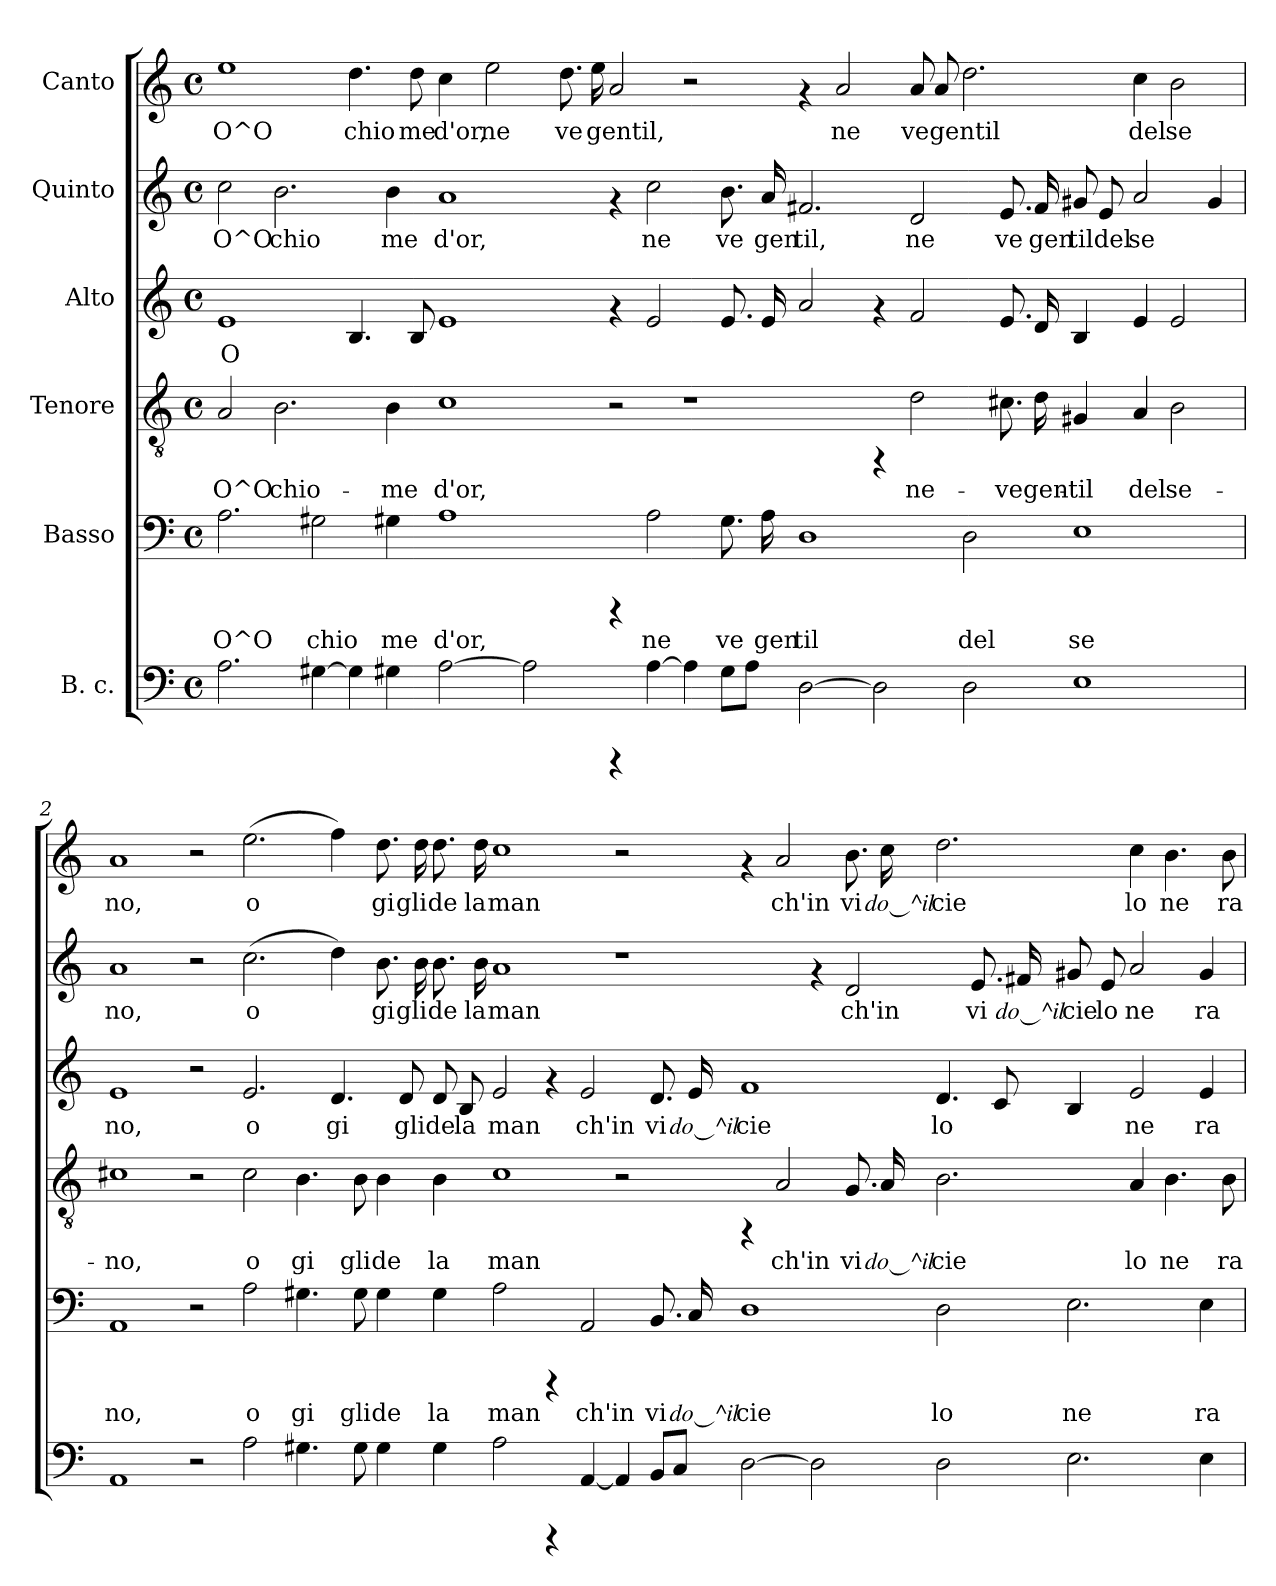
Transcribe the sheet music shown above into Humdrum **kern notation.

**kern	**kern	**text	**kern	**text	**kern	**text	**kern	**text	**kern	**text
*part6	*part5	*part5	*part4	*part4	*part3	*part3	*part2	*part2	*part1	*part1
*staff6	*staff5	*staff5	*staff4	*staff4	*staff3	*staff3	*staff2	*staff2	*staff1	*staff1
*I"B. c.	*I"Basso	*	*I"Tenore	*	*I"Alto	*	*I"Quinto	*	*I"Canto	*
!!LO:PB:g=z
*stria5	*stria5	*	*stria5	*	*stria5	*	*stria5	*	*stria5	*
*clefF4	*clefF4	*	*clefGv2	*	*clefG2	*	*clefG2	*	*clefG2	*
*k[]	*k[]	*	*k[]	*	*k[]	*	*k[]	*	*k[]	*
*C:	*C:	*	*C:	*	*C:	*	*C:	*	*C:	*
*M4/4	*M4/4	*	*M4/4	*	*M4/4	*	*M4/4	*	*M4/4	*
*met(c)	*met(c)	*	*met(c)	*	*met(c)	*	*met(c)	*	*met(c)	*
=1	=1	=1	=1	=1	=1	=1	=1	=1	=1	=1
!	!	!LO:LY:b:rj	!	!LO:LY:b:rj	!	!LO:LY:b:rj	!	!LO:LY:b:rj	!	!LO:LY:b:rj
2.A\	2.A\	O^O	2A/	O^O	1e	O	2cc\	O^O	1ee	O^O
!	!	!	!	!LO:LY:b:rj	!	!	!	!LO:LY:b:rj	!	!
.	.	.	2.B\	chio-	.	.	2.b\	chio	.	.
!	!	!LO:LY:b:rj	!	!	!	!	!	!	!	!
[>4G#X\	2G#X\	chio	.	.	.	.	.	.	.	.
!	!	!	!	!	!	!LO:LY:b:rj	!	!	!	!LO:LY:b:rj
4G#\]	.	.	.	.	4.B/	.	.	.	4.dd\	chio
!	!	!LO:LY:b:rj	!	!LO:LY:b:rj	!	!	!	!LO:LY:b:rj	!	!
4G#X\	4G#X\	me	4B\	-me	.	.	4b\	me	.	.
!	!	!	!	!	!	!LO:LY:b:rj	!	!	!	!LO:LY:b:rj
.	.	.	.	.	8B/	.	.	.	8dd\	me
!	!	!LO:LY:b:rj	!	!LO:LY:b:rj	!	!LO:LY:b:rj	!	!LO:LY:b:rj	!	!LO:LY:b:rj
[>2A\	1A	d'or,	1c	d'or,	1e	.	1a	d'or,	4cc\	d'or,
!	!	!	!	!	!	!	!	!	!	!LO:LY:b:rj
.	.	.	.	.	.	.	.	.	2ee\	ne
2A\]	.	.	.	.	.	.	.	.	.	.
!	!	!	!	!	!	!	!	!	!	!LO:LY:b:rj
.	.	.	.	.	.	.	.	.	8.dd\	ve
!	!	!	!	!	!	!	!	!	!	!LO:LY:b:rj
.	.	.	.	.	.	.	.	.	16ee\	gentil,
!	!	!	!	!	!	!	!	!	!	!LO:LY:b:rj
4rCCC	4rCCC	.	2r	.	4rf	.	4rf	.	2a/	.
!	!	!LO:LY:b:rj	!	!	!	!LO:LY:b:rj	!	!LO:LY:b:rj	!	!
[>4A\	2A\	ne	.	.	2e/	.	2cc\	ne	.	.
4A\]	.	.	1r	.	.	.	.	.	2r	.
!	!	!LO:LY:b:rj	!	!	!	!LO:LY:b:rj	!	!LO:LY:b:rj	!	!
8G#\L	8.G#\	ve	.	.	8.e/	.	8.b\	ve	.	.
8A\J	.	.	.	.	.	.	.	.	.	.
!	!	!LO:LY:b:rj	!	!	!	!LO:LY:b:rj	!	!LO:LY:b:rj	!	!
.	16A\	gen	.	.	16e/	.	16a/	gen	.	.
!	!	!LO:LY:b:rj	!	!	!	!LO:LY:b:rj	!	!LO:LY:b:rj	!	!
[>2D\	1D	til	.	.	2a/	.	2.f#X/	til,	4rf	.
!	!	!	!	!	!	!	!	!	!	!LO:LY:b:rj
.	.	.	.	.	.	.	.	.	2a/	ne
2D\]	.	.	4rFF	.	4rf	.	.	.	.	.
!	!	!	!	!LO:LY:b:rj	!	!LO:LY:b:rj	!	!LO:LY:b:rj	!	!LO:LY:b:rj
.	.	.	2d\	ne-	2f/	.	2d/	ne	8a/	ve
!	!	!	!	!	!	!	!	!	!	!LO:LY:b:rj
.	.	.	.	.	.	.	.	.	8a/	gentil
!	!	!LO:LY:b:rj	!	!	!	!	!	!	!	!LO:LY:b:rj
2D\	2D\	del	.	.	.	.	.	.	2.dd\	.
!	!	!	!	!LO:LY:b:rj	!	!LO:LY:b:rj	!	!LO:LY:b:rj	!	!
.	.	.	8.c#X\	-ve	8.e/	.	8.e/	ve	.	.
!	!	!	!	!LO:LY:b:rj	!	!LO:LY:b:rj	!	!LO:LY:b:rj	!	!
.	.	.	16d\	gen-	16d/	.	16f#/	gen	.	.
!	!	!LO:LY:b:rj	!	!LO:LY:b:rj	!	!LO:LY:b:rj	!	!LO:LY:b:rj	!	!
1E	1E	se	4G#X/	-til	4B/	.	8g#X/	til	.	.
!	!	!	!	!	!	!	!	!LO:LY:b:rj	!	!
.	.	.	.	.	.	.	8e/	del	.	.
!	!	!	!	!LO:LY:b:rj	!	!LO:LY:b:rj	!	!LO:LY:b:rj	!	!LO:LY:b:rj
.	.	.	4A/	del	4e/	.	2a/	se	4cc\	del
!	!	!	!	!LO:LY:b:rj	!	!LO:LY:b:rj	!	!	!	!LO:LY:b:rj
.	.	.	2B\	se-	2e/	.	.	.	2b\	se
!	!	!	!	!	!	!	!	!LO:LY:b:rj	!	!
.	.	.	.	.	.	.	4g#/	.	.	.
!!LO:PB:g=z
=2	=2	=2	=2	=2	=2	=2	=2	=2	=2	=2
!	!	!LO:LY:b:rj	!	!LO:LY:b:rj	!	!LO:LY:b:rj	!	!LO:LY:b:rj	!	!LO:LY:b:rj
1AA	1AA	no,	1c#X	-no,	1e	no,	1a	no,	1a	no,
2r	2r	.	2r	.	2r	.	2r	.	2r	.
!	!	!LO:LY:b:rj	!	!LO:LY:b:rj	!	!LO:LY:b:rj	!	!LO:LY:b:rj	!	!LO:LY:b:rj
2A\	2A\	o	2c#\	o	2.e/	o	(>2.cc\	o	(>2.ee\	o
!	!	!LO:LY:b:rj	!	!LO:LY:b:rj	!	!	!	!	!	!
4.G#X\	4.G#X\	gi	4.B\	gi	.	.	.	.	.	.
!	!	!	!	!	!	!LO:LY:b:rj	!	!LO:LY:b:rj	!	!LO:LY:b:rj
.	.	.	.	.	4.d/	gi	4dd\)	.	4ff\)	.
!	!	!LO:LY:b:rj	!	!LO:LY:b:rj	!	!	!	!	!	!
8G#\	8G#\	gli	8B\	gli	.	.	.	.	.	.
!	!	!LO:LY:b:rj	!	!LO:LY:b:rj	!	!	!	!LO:LY:b:rj	!	!LO:LY:b:rj
4G#\	4G#\	de	4B\	de	.	.	8.b\	gi	8.dd\	gi
!	!	!	!	!	!	!LO:LY:b:rj	!	!	!	!
.	.	.	.	.	8d/	gli	.	.	.	.
!	!	!	!	!	!	!	!	!LO:LY:b:rj	!	!LO:LY:b:rj
.	.	.	.	.	.	.	16b\	gli	16dd\	gli
!	!	!LO:LY:b:rj	!	!LO:LY:b:rj	!	!LO:LY:b:rj	!	!LO:LY:b:rj	!	!LO:LY:b:rj
4G#\	4G#\	la	4B\	la	8d/	de	8.b\	de	8.dd\	de
!	!	!	!	!	!	!LO:LY:b:rj	!	!	!	!
.	.	.	.	.	8B/	la	.	.	.	.
!	!	!	!	!	!	!	!	!LO:LY:b:rj	!	!LO:LY:b:rj
.	.	.	.	.	.	.	16b\	la	16dd\	la
!	!	!LO:LY:b:rj	!	!LO:LY:b:rj	!	!LO:LY:b:rj	!	!LO:LY:b:rj	!	!LO:LY:b:rj
2A\	2A\	man	1c#	man	2e/	man	1a	man	1cc	man
4rCCC	4rCCC	.	.	.	4rf	.	.	.	.	.
!	!	!LO:LY:b:rj	!	!	!	!LO:LY:b:rj	!	!	!	!
[<4AA/	2AA/	ch'in	.	.	2e/	ch'in	.	.	.	.
4AA/]	.	.	2r	.	.	.	1r	.	2r	.
!	!	!LO:LY:b:rj	!	!	!	!LO:LY:b:rj	!	!	!	!
8BB/L	8.BB/	vi	.	.	8.d/	vi	.	.	.	.
8C/J	.	.	.	.	.	.	.	.	.	.
!	!	!LO:LY:b:rj	!	!	!	!LO:LY:b:rj	!	!	!	!
.	16C/	do‿^il	.	.	16e/	do‿^il	.	.	.	.
!	!	!LO:LY:b:rj	!	!	!	!LO:LY:b:rj	!	!	!	!
[>2D\	1D	cie	4rFF	.	1f	cie	.	.	4rf	.
!	!	!	!	!LO:LY:b:rj	!	!	!	!	!	!LO:LY:b:rj
.	.	.	2A/	ch'in	.	.	.	.	2a/	ch'in
2D\]	.	.	.	.	.	.	4rf	.	.	.
!	!	!	!	!LO:LY:b:rj	!	!	!	!LO:LY:b:rj	!	!LO:LY:b:rj
.	.	.	8.G/	vi	.	.	2d/	ch'in	8.b\	vi
!	!	!	!	!LO:LY:b:rj	!	!	!	!	!	!LO:LY:b:rj
.	.	.	16A/	do‿^il	.	.	.	.	16cc\	do‿^il
!	!	!LO:LY:b:rj	!	!LO:LY:b:rj	!	!LO:LY:b:rj	!	!	!	!LO:LY:b:rj
2D\	2D\	lo	2.B\	cie	4.d/	lo	.	.	2.dd\	cie
!	!	!	!	!	!	!	!	!LO:LY:b:rj	!	!
.	.	.	.	.	.	.	8.e/	vi	.	.
!	!	!	!	!	!	!LO:LY:b:rj	!	!	!	!
.	.	.	.	.	8c/	.	.	.	.	.
!	!	!	!	!	!	!	!	!LO:LY:b:rj	!	!
.	.	.	.	.	.	.	16f#/	do‿^il	.	.
!	!	!LO:LY:b:rj	!	!	!	!LO:LY:b:rj	!	!LO:LY:b:rj	!	!
2.E\	2.E\	ne	.	.	4B/	.	8g#X/	cie	.	.
!	!	!	!	!	!	!	!	!LO:LY:b:rj	!	!
.	.	.	.	.	.	.	8e/	lo	.	.
!	!	!	!	!LO:LY:b:rj	!	!LO:LY:b:rj	!	!LO:LY:b:rj	!	!LO:LY:b:rj
.	.	.	4A/	lo	2e/	ne	2a/	ne	4cc\	lo
!	!	!	!	!LO:LY:b:rj	!	!	!	!	!	!LO:LY:b:rj
.	.	.	4.B\	ne	.	.	.	.	4.b\	ne
!	!	!LO:LY:b:rj	!	!	!	!LO:LY:b:rj	!	!LO:LY:b:rj	!	!
4E\	4E\	ra	.	.	4e/	ra	4g#/	ra	.	.
!	!	!	!	!LO:LY:b:rj	!	!	!	!	!	!LO:LY:b:rj
.	.	.	8B\	ra	.	.	.	.	8b\	ra
=	=	=	=	=	=	=	=	=	=	=
*-	*-	*-	*-	*-	*-	*-	*-	*-	*-	*-
